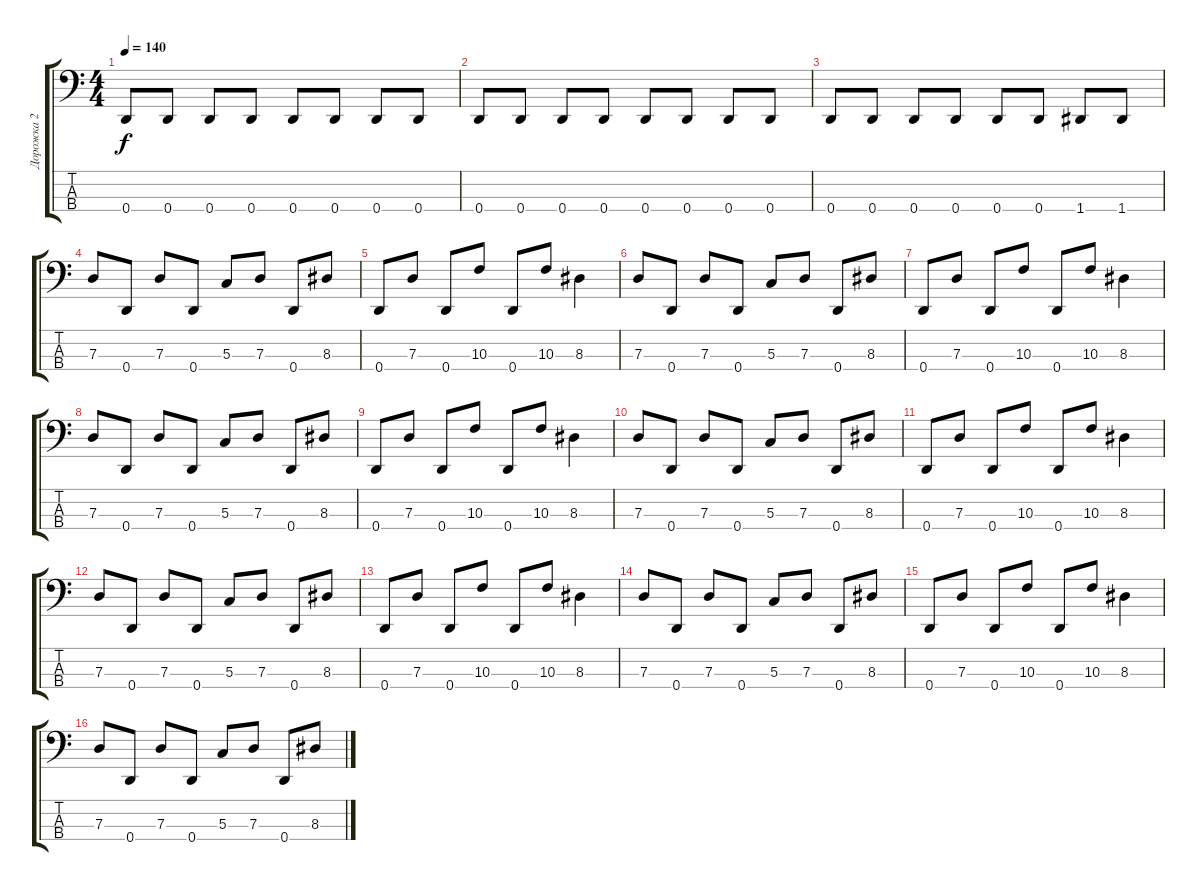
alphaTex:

\track ("Дорожка 2" "Дорожка 2") {instrument electricbasspick}
\staff {score tabs}
\tuning (F2 C2 G1 D1) {hide}
\ts (4 4)
\tempo 140
\clef f4
\ks c
0.4.8{dy f} 0.4.8 0.4.8 0.4.8 0.4.8 0.4.8 0.4.8 0.4.8 |
0.4.8 0.4.8 0.4.8 0.4.8 0.4.8 0.4.8 0.4.8 0.4.8 |
0.4.8 0.4.8 0.4.8 0.4.8 0.4.8 0.4.8 1.4.8 1.4.8 |
7.3.8 0.4.8 7.3.8 0.4.8 5.3.8 7.3.8 0.4.8 8.3.8 |
0.4.8 7.3.8 0.4.8 10.3.8 0.4.8 10.3.8 8.3.4 |
7.3.8 0.4.8 7.3.8 0.4.8 5.3.8 7.3.8 0.4.8 8.3.8 |
0.4.8 7.3.8 0.4.8 10.3.8 0.4.8 10.3.8 8.3.4 |
7.3.8 0.4.8 7.3.8 0.4.8 5.3.8 7.3.8 0.4.8 8.3.8 |
0.4.8 7.3.8 0.4.8 10.3.8 0.4.8 10.3.8 8.3.4 |
7.3.8 0.4.8 7.3.8 0.4.8 5.3.8 7.3.8 0.4.8 8.3.8 |
0.4.8 7.3.8 0.4.8 10.3.8 0.4.8 10.3.8 8.3.4 |
7.3.8 0.4.8 7.3.8 0.4.8 5.3.8 7.3.8 0.4.8 8.3.8 |
0.4.8 7.3.8 0.4.8 10.3.8 0.4.8 10.3.8 8.3.4 |
7.3.8 0.4.8 7.3.8 0.4.8 5.3.8 7.3.8 0.4.8 8.3.8 |
0.4.8 7.3.8 0.4.8 10.3.8 0.4.8 10.3.8 8.3.4 |
7.3.8 0.4.8 7.3.8 0.4.8 5.3.8 7.3.8 0.4.8 8.3.8
